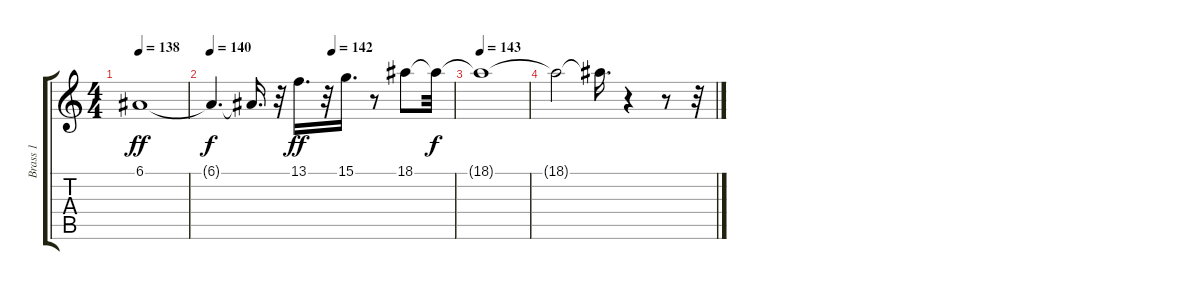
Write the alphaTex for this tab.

\track ("Brass 1             " "Brass 1   ") {instrument brasssection}
\staff {score tabs}
\tuning (E4 B3 G3 D3 A2 E2) {hide}
\ts (4 4)
\tempo 138
\clef g2
\ks c
6.1.1{dy ff} |
\tempo 140
\tempo (142 0.5)
6.1{t}.4{d dy f} 6.1{t}.16{d} r.32 13.1.16{d dy ff} r.32 15.1.16{d} r.8 18.1.8 18.1{t}.32{dy f} |
\tempo 143
18.1{t}.1 |
18.1{t}.2 18.1{t}.16{d} r.4 r.8 r.32
